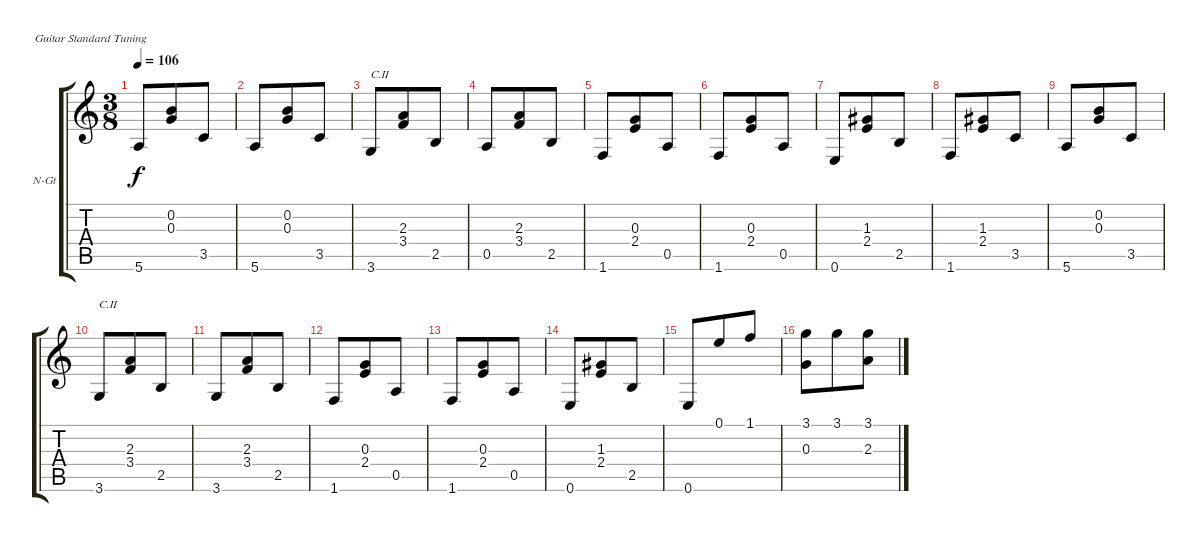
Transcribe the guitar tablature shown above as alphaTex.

\bracketExtendMode groupsimilarinstruments
\firstSystemTrackNameOrientation horizontal
\otherSystemsTrackNameOrientation horizontal
\track ("guitara" "N-Gt") {instrument acousticguitarnylon}
\staff {score tabs}
\tuning (E4 B3 G3 D3 A2 E2)
\ts (3 8)
\tempo 106
\clef g2
\ks c
5.6.8{dy f instrument acousticguitarnylon} (0.2 0.3).8 3.5.8 |
5.6.8 (0.2 0.3).8 3.5.8 |
3.6.8{txt "C.II"} (2.3 3.4).8 2.5.8 |
0.5.8 (2.3 3.4).8 2.5.8 |
1.6.8 (0.3 2.4).8 0.5.8 |
1.6.8 (0.3 2.4).8 0.5.8 |
0.6.8 (1.3 2.4).8 2.5.8 |
1.6.8 (1.3 2.4).8 3.5.8 |
5.6.8 (0.2 0.3).8 3.5.8 |
3.6.8{txt "C.II"} (2.3 3.4).8 2.5.8 |
3.6.8 (2.3 3.4).8 2.5.8 |
1.6.8 (0.3 2.4).8 0.5.8 |
1.6.8 (0.3 2.4).8 0.5.8 |
0.6.8 (1.3 2.4).8 2.5.8 |
0.6.8 0.1.8 1.1.8 |
(3.1 0.3).8 3.1.8 (3.1 2.3).8
